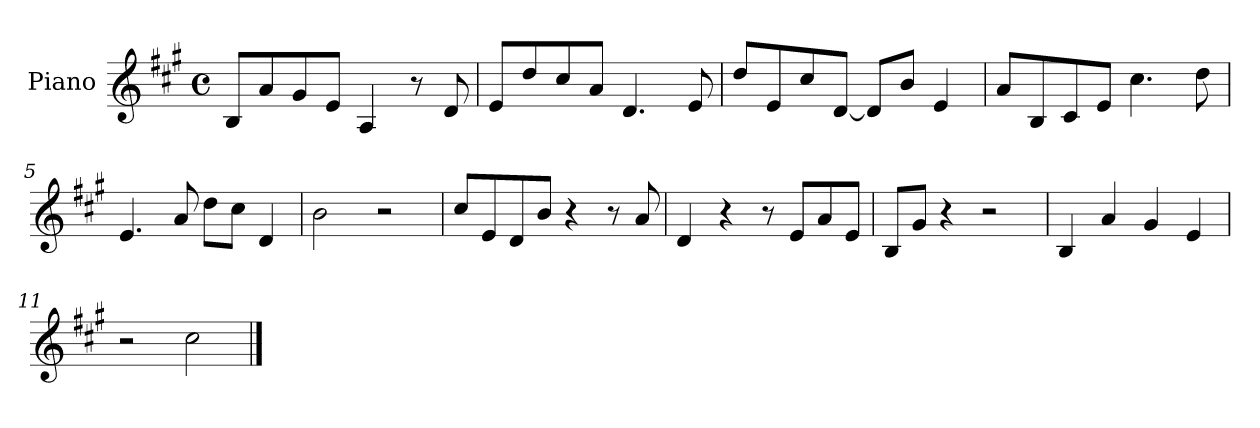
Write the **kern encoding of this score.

**kern
*part1
*staff1
*I"Piano
*I'Pno
*clefG2
*k[f#c#g#]
*A:
*M4/4
*met(c)
=1
8B/L
8a/
8g#/
8e/J
4A/
8r
8d/
=2
8e/L
8dd/
8cc#/
8a/J
4.d/
8e/
=3
8dd/L
8e/
8cc#/
[8d/J
8d/L]
8b/J
4e/
=4
8a/L
8B/
8c#/
8e/J
4.cc#\
8dd\
=5
4.e/
8a/
8dd\L
8cc#\J
4d/
=6
2b\
2r
=7
8cc#/L
8e/
8d/
8b/J
4r
8r
8a/
=8
4d/
4r
8r
8e/L
8a/
8e/J
=9
8B/L
8g#/J
4r
2r
=10
4B/
4a/
4g#/
4e/
=11
2r
2cc#\
==
*-
